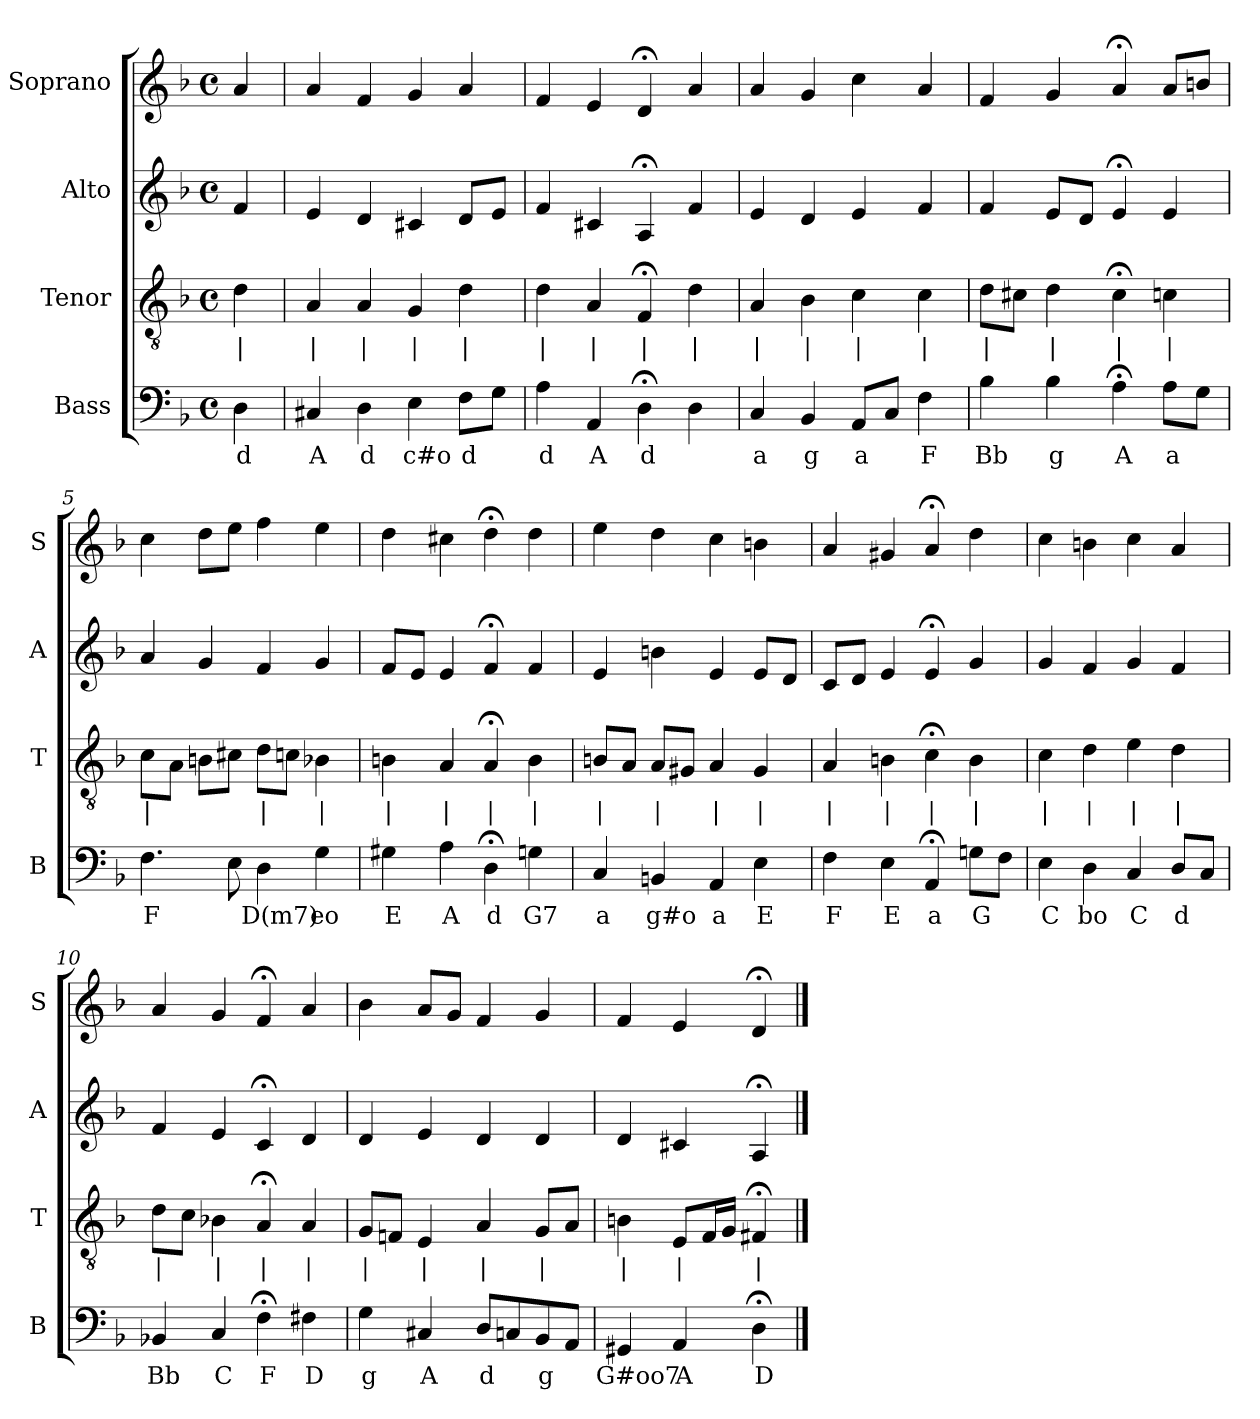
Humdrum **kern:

**kern	**text	**kern	**text	**kern	**kern
*part4	*part4	*part3	*part3	*part2	*part1
*staff4	*staff4	*staff3	*staff3	*staff2	*staff1
*I"Bass	*	*I"Tenor	*	*I"Alto	*I"Soprano
*I'B	*	*I'T	*	*I'A	*I'S
*clefF4	*	*clefGv2	*	*clefG2	*clefG2
*k[b-]	*	*k[b-]	*	*k[b-]	*k[b-]
*d:	*	*d:	*	*d:	*d:
*M4/4	*	*M4/4	*	*M4/4	*M4/4
*met(c)	*	*met(c)	*	*met(c)	*met(c)
*MM100	*	*MM100	*	*MM100	*MM100
=	=	=	=	=	=
4D	d	4d	|	4f	4a
=1	=1	=1	=1	=1	=1
4C#X	A	4A	|	4e	4a
4D	d	4A	|	4d	4f
4E	c#o	4G	|	4c#X	4g
8FL	d	4d	|	8dL	4a
8GJ	.	.	.	8eJ	.
=2	=2	=2	=2	=2	=2
4A	d	4d	|	4f	4f
4AA	A	4A	|	4c#X	4e
4D;<	d	4F;<	|	4A;<	4d;<
4D	.	4d	|	4f	4a
=3	=3	=3	=3	=3	=3
4C	a	4A	|	4e	4a
4BB-	g	4B-	|	4d	4g
8AAL	a	4c	|	4e	4cc
8CJ	.	.	.	.	.
4F	F	4c	|	4f	4a
=4	=4	=4	=4	=4	=4
4B-	Bb	8dL	|	4f	4f
.	.	8c#XJ	.	.	.
4B-	g	4d	|	8eL	4g
.	.	.	.	8dJ	.
4A;<	A	4c#;<	|	4e;<	4a;<
8AL	a	4cn	|	4e	8aL
8GJ	.	.	.	.	8bnJ
=5	=5	=5	=5	=5	=5
4.F	F	8cL	|	4a	4cc
.	.	8AJ	.	.	.
.	.	8BnL	.	4g	8ddL
8E	.	8c#XJ	.	.	8eeJ
4D	D(m7)	8dL	|	4f	4ff
.	.	8cnJ	.	.	.
4G	eo	4B-X	|	4g	4ee
=6	=6	=6	=6	=6	=6
4G#X	E	4Bn	|	8fL	4dd
.	.	.	.	8eJ	.
4A	A	4A	|	4e	4cc#X
4D;<	d	4A;<	|	4f;<	4dd;<
4Gn	G7	4B	|	4f	4dd
=7	=7	=7	=7	=7	=7
4C	a	8BnL	|	4e	4ee
.	.	8AJ	.	.	.
4BBn	g#o	8AL	|	4bn	4dd
.	.	8G#XJ	.	.	.
4AA	a	4A	|	4e	4cc
4E	E	4G#	|	8eL	4bn
.	.	.	.	8dJ	.
=8	=8	=8	=8	=8	=8
4F	F	4A	|	8cL	4a
.	.	.	.	8dJ	.
4E	E	4Bn	|	4e	4g#X
4AA;<	a	4c;<	|	4e;<	4a;<
8GnL	G	4B	|	4g	4dd
8FJ	.	.	.	.	.
=9	=9	=9	=9	=9	=9
4E	C	4c	|	4g	4cc
4D	bo	4d	|	4f	4bn
4C	C	4e	|	4g	4cc
8DL	d	4d	|	4f	4a
8CJ	.	.	.	.	.
=10	=10	=10	=10	=10	=10
4BB-X	Bb	8dL	|	4f	4a
.	.	8cJ	.	.	.
4C	C	4B-X	|	4e	4g
4F;<	F	4A;<	|	4c;<	4f;<
4F#X	D	4A	|	4d	4a
=11	=11	=11	=11	=11	=11
4G	g	8GL	|	4d	4b-
.	.	8FnJ	.	.	.
4C#X	A	4E	|	4e	8aL
.	.	.	.	.	8gJ
8DL	d	4A	|	4d	4f
8Cn	.	.	.	.	.
8BB-	g	8GL	|	4d	4g
8AAJ	.	8AJ	.	.	.
=12	=12	=12	=12	=12	=12
4GG#X	G#oo7	4Bn	|	4d	4f
4AA	A	8EL	|	4c#X	4e
.	.	16FL	.	.	.
.	.	16GJJ	.	.	.
4D;<	D	4F#X;<	|	4A;<	4d;<
==	==	==	==	==	==
*-	*-	*-	*-	*-	*-
